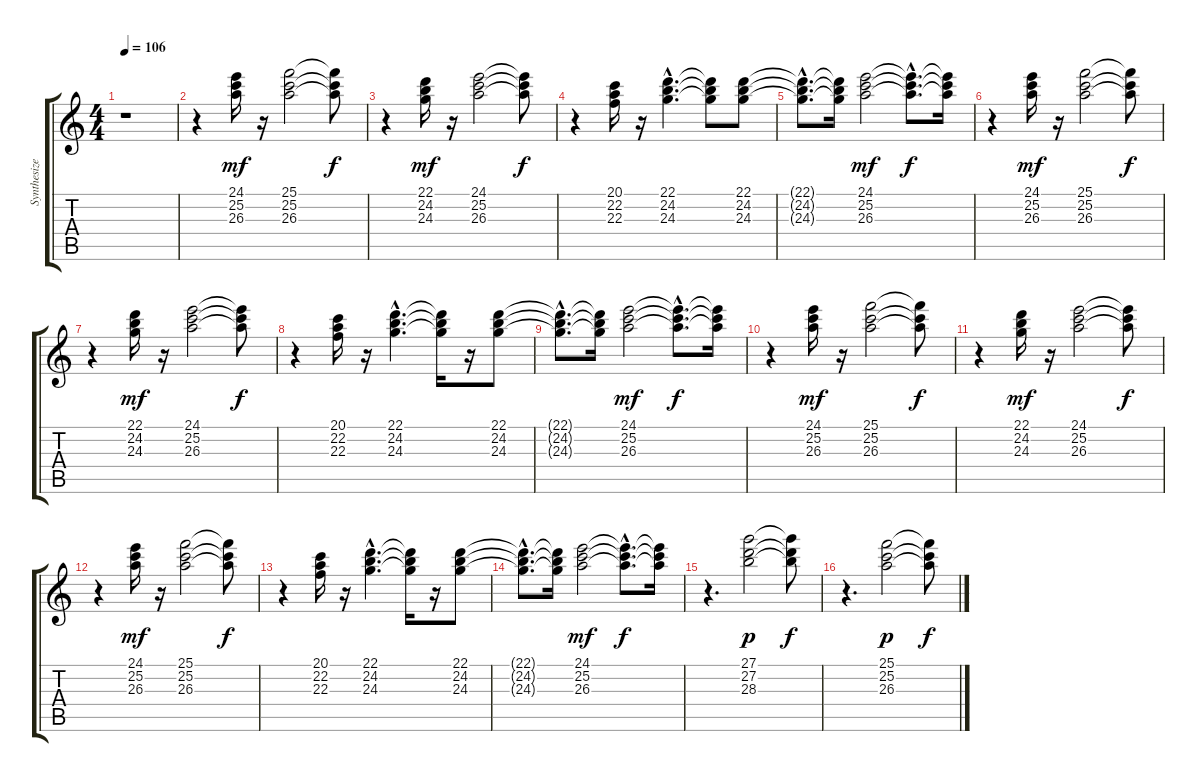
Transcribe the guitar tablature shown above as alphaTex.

\track ("Synthesizer I" "Synthesize") {instrument pad3polysynth}
\staff {score tabs}
\tuning (E4 B3 G3 D3 A2 E2) {hide}
\ts (4 4)
\tempo 106
\clef g2
\ks c
r.1{dy mf instrument pad3polysynth} |
r.4 (24.1 25.2 26.3).16 r.16 (25.1 25.2 26.3).2 (25.1{t} 25.2{t} 26.3{t}).8{dy f} |
r.4 (22.1 24.2 24.3).16{dy mf} r.16 (24.1 25.2 26.3).2 (24.1{t} 25.2{t} 26.3{t}).8{dy f} |
r.4 (20.1 22.2 22.3).16 r.16 (22.1{hac} 24.2{hac} 24.3{hac}).4{d} (22.1{t} 24.2{t} 24.3{t}).8 (22.1 24.2 24.3).8 |
(22.1{hac t} 24.2{hac t} 24.3{hac t}).8{d} (22.1{t} 24.2{t} 24.3{t}).16 (24.1 25.2 26.3).2{dy mf} (24.1{hac t} 25.2{hac t} 26.3{hac t}).8{d dy f} (24.1{t} 25.2{t} 26.3{t}).16 |
r.4 (24.1 25.2 26.3).16{dy mf} r.16 (25.1 25.2 26.3).2 (25.1{t} 25.2{t} 26.3{t}).8{dy f} |
r.4 (22.1 24.2 24.3).16{dy mf} r.16 (24.1 25.2 26.3).2 (24.1{t} 25.2{t} 26.3{t}).8{dy f} |
r.4 (20.1 22.2 22.3).16 r.16 (22.1{hac} 24.2{hac} 24.3{hac}).4{d} (22.1{t} 24.2{t} 24.3{t}).16 r.16 (22.1 24.2 24.3).8 |
(22.1{hac t} 24.2{hac t} 24.3{hac t}).8{d} (22.1{t} 24.2{t} 24.3{t}).16 (24.1 25.2 26.3).2{dy mf} (24.1{hac t} 25.2{hac t} 26.3{hac t}).8{d dy f} (24.1{t} 25.2{t} 26.3{t}).16 |
r.4 (24.1 25.2 26.3).16{dy mf} r.16 (25.1 25.2 26.3).2 (25.1{t} 25.2{t} 26.3{t}).8{dy f} |
r.4 (22.1 24.2 24.3).16{dy mf} r.16 (24.1 25.2 26.3).2 (24.1{t} 25.2{t} 26.3{t}).8{dy f} |
r.4 (24.1 25.2 26.3).16{dy mf} r.16 (25.1 25.2 26.3).2 (25.1{t} 25.2{t} 26.3{t}).8{dy f} |
r.4 (20.1 22.2 22.3).16 r.16 (22.1{hac} 24.2{hac} 24.3{hac}).4{d} (22.1{t} 24.2{t} 24.3{t}).16 r.16 (22.1 24.2 24.3).8 |
(22.1{hac t} 24.2{hac t} 24.3{hac t}).8{d} (22.1{t} 24.2{t} 24.3{t}).16 (24.1 25.2 26.3).2{dy mf} (24.1{hac t} 25.2{hac t} 26.3{hac t}).8{d dy f} (24.1{t} 25.2{t} 26.3{t}).16 |
r.4{d} (27.1 27.2 28.3).2{dy p} (27.1{t} 27.2{t} 28.3{t}).8{dy f} |
r.4{d} (25.1 25.2 26.3).2{dy p} (25.1{t} 25.2{t} 26.3{t}).8{dy f}
